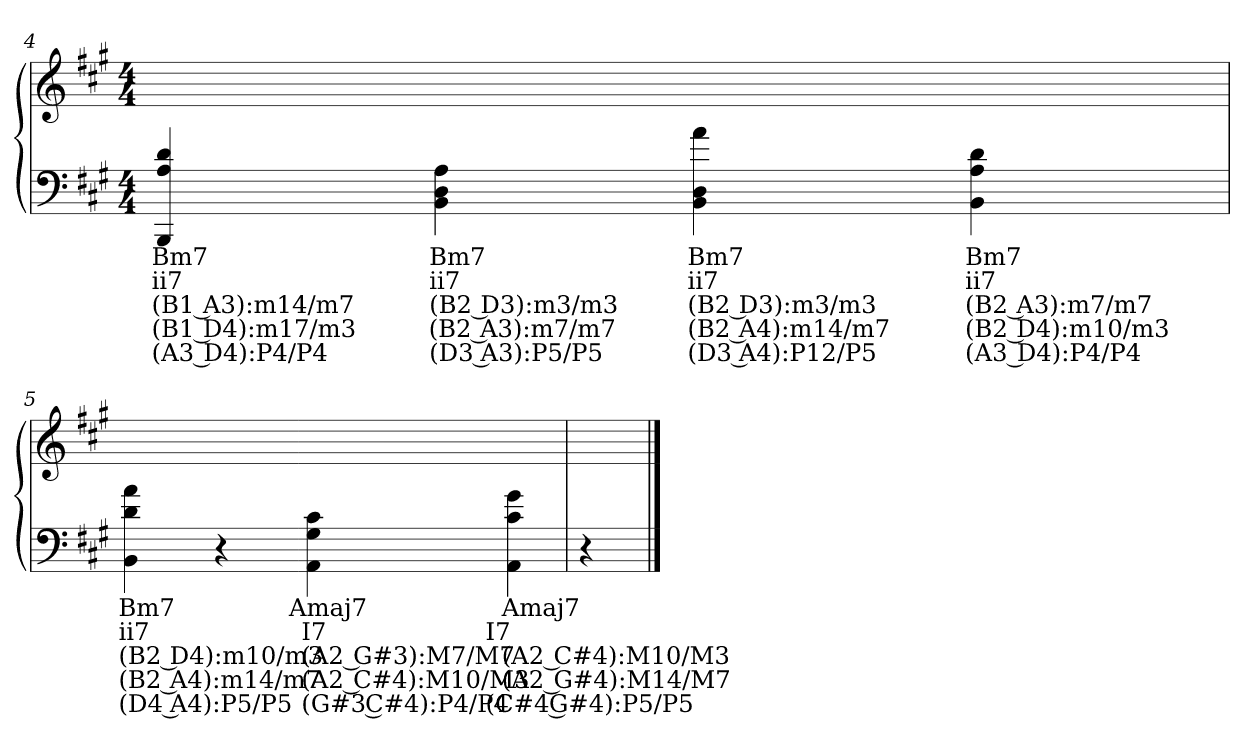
**kern	**text	**text	**text	**text	**text	**kern
*part2	*part2	*part2	*part2	*part2	*part2	*part1
*staff2	*staff2	*staff2	*staff2	*staff2	*staff2	*staff1
*clefF4	*	*	*	*	*	*clefG2
*k[f#c#g#]	*	*	*	*	*	*k[f#c#g#]
*A:	*	*	*	*	*	*A:
*M4/4	*	*	*	*	*	*M4/4
=4	=4	=4	=4	=4	=4	=4
4BBB 4A 4d	Bm7	ii7	(B1 A3):m14/m7	(B1 D4):m17/m3	(A3 D4):P4/P4	1ryy
4BB 4D 4A	Bm7	ii7	(B2 D3):m3/m3	(B2 A3):m7/m7	(D3 A3):P5/P5	.
4BB 4D 4a	Bm7	ii7	(B2 D3):m3/m3	(B2 A4):m14/m7	(D3 A4):P12/P5	.
4BB 4A 4d	Bm7	ii7	(B2 A3):m7/m7	(B2 D4):m10/m3	(A3 D4):P4/P4	.
=5	=5	=5	=5	=5	=5	=5
4BB 4d 4a	Bm7	ii7	(B2 D4):m10/m3	(B2 A4):m14/m7	(D4 A4):P5/P5	1ryy
4r	.	.	.	.	.	.
4AA 4G# 4c#	Amaj7	I7	(A2 G#3):M7/M7	(A2 C#4):M10/M3	(G#3 C#4):P4/P4	.
4AA 4c# 4g#	Amaj7	I7	(A2 C#4):M10/M3	(A2 G#4):M14/M7	(C#4 G#4):P5/P5	.
=6	=6	=6	=6	=6	=6	=6
4r	.	.	.	.	.	4ryy
==	==	==	==	==	==	==
*-	*-	*-	*-	*-	*-	*-
